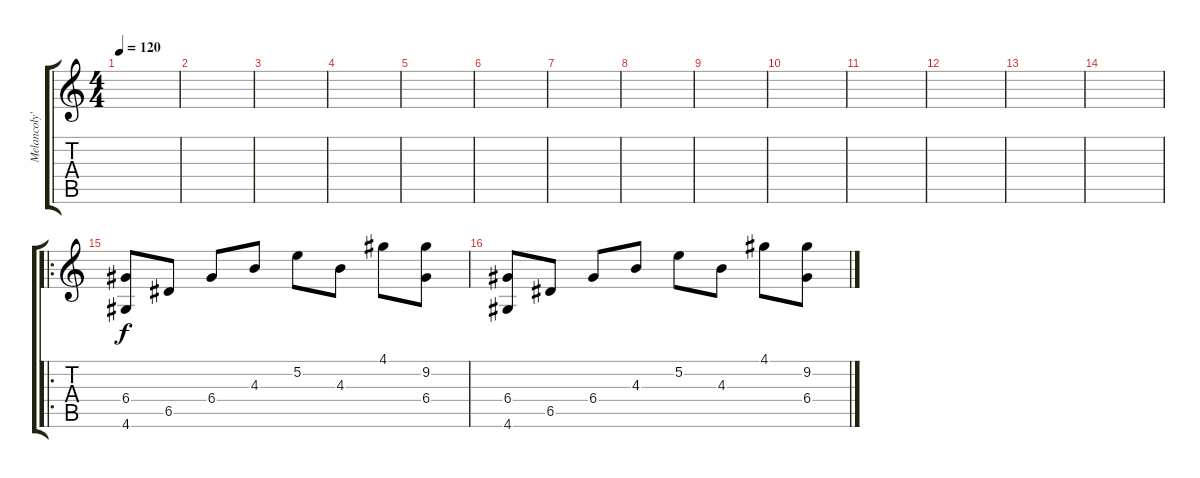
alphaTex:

\track ("Melancoly's Arpeggios" "Melancoly'") {instrument acousticguitarsteel}
\staff {score tabs}
\tuning (E4 B3 G3 D3 A2 E2) {hide}
\ts (4 4)
\tempo 120
\clef g2
\ks c
|
|
|
|
|
|
|
|
|
|
|
|
|
|
\ro
(6.4 4.6).8 6.5.8 6.4.8 4.3.8 5.2.8 4.3.8 4.1.8 (9.2 6.4).8 |
(6.4 4.6).8 6.5.8 6.4.8 4.3.8 5.2.8 4.3.8 4.1.8 (9.2 6.4).8
